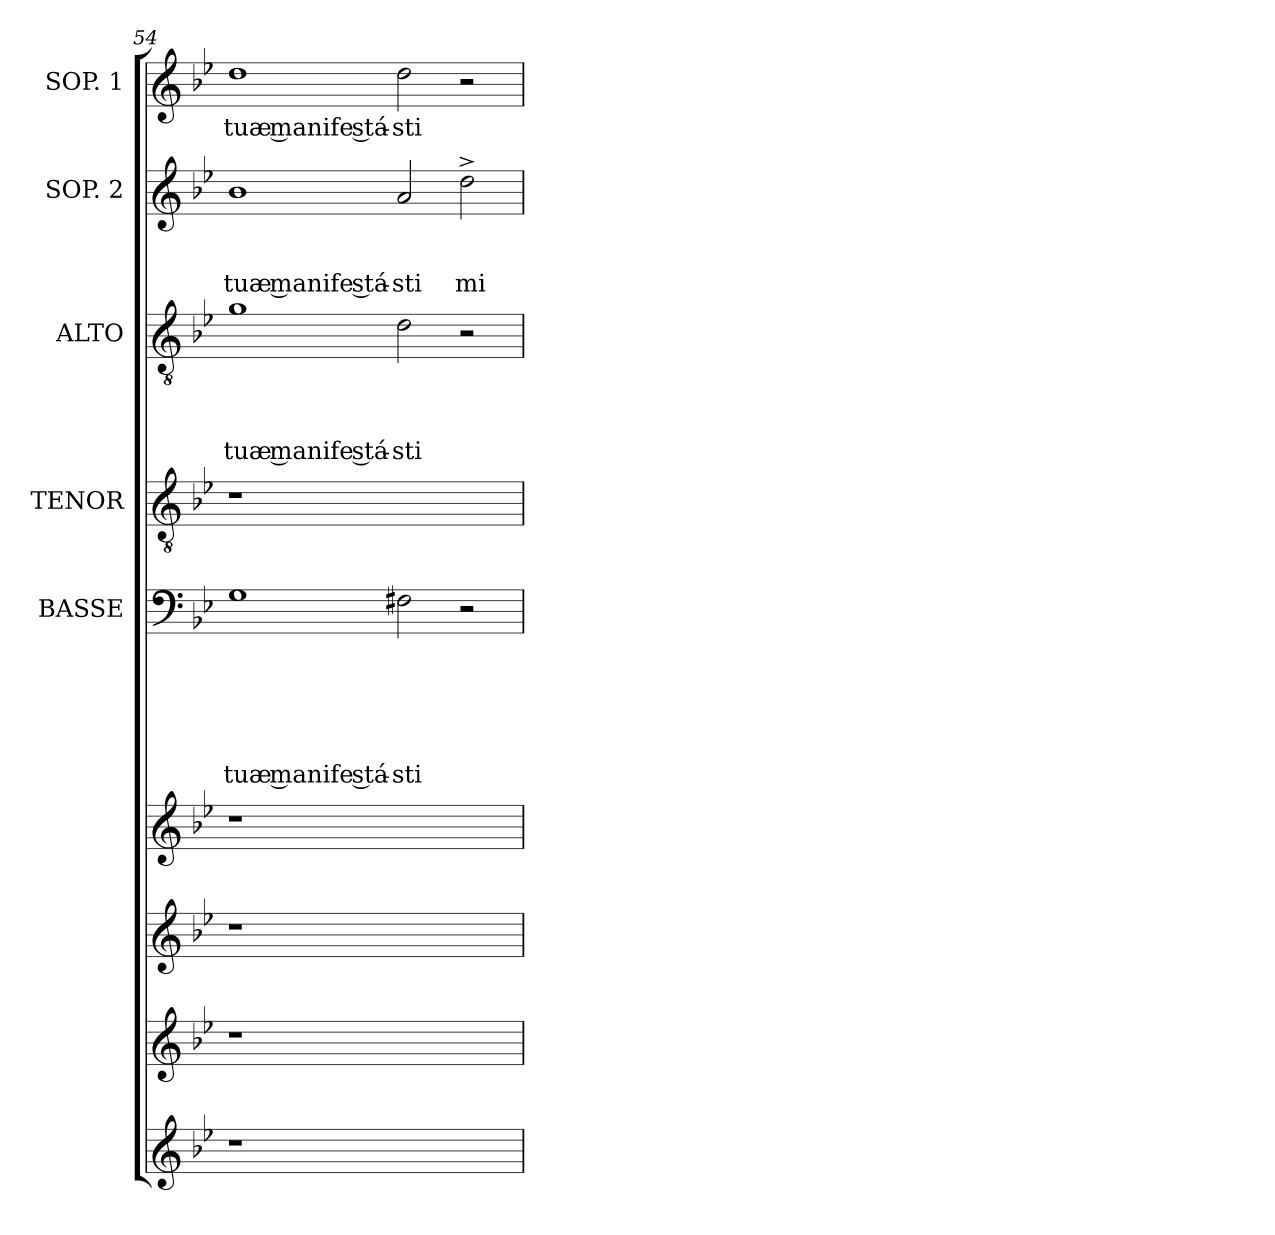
**kern	**kern	**kern	**kern	**kern	**text	**text	**text	**text	**text	**text	**kern	**kern	**text	**text	**text	**text	**kern	**text	**text	**text	**kern	**text
*part9	*part8	*part7	*part6	*part5	*part5	*part5	*part5	*part5	*part5	*part5	*part4	*part3	*part3	*part3	*part3	*part3	*part2	*part2	*part2	*part2	*part1	*part1
*staff9	*staff8	*staff7	*staff6	*staff5	*staff5	*staff5	*staff5	*staff5	*staff5	*staff5	*staff4	*staff3	*staff3	*staff3	*staff3	*staff3	*staff2	*staff2	*staff2	*staff2	*staff1	*staff1
*	*	*	*	*I"BASSE	*	*	*	*	*	*	*I"TENOR	*I"ALTO	*	*	*	*	*I"SOP. 2	*	*	*	*I"SOP. 1	*
*	*	*	*	*I'BAS.	*	*	*	*	*	*	*I'TEN.	*I'ALT.	*	*	*	*	*I'SOP. 2	*	*	*	*I'SOP. 1	*
*clefG2	*clefG2	*clefG2	*clefG2	*clefF4	*	*	*	*	*	*	*clefGv2	*clefGv2	*	*	*	*	*clefG2	*	*	*	*clefG2	*
*k[b-e-]	*k[b-e-]	*k[b-e-]	*k[b-e-]	*k[b-e-]	*	*	*	*	*	*	*k[b-e-]	*k[b-e-]	*	*	*	*	*k[b-e-]	*	*	*	*k[b-e-]	*
*B-:	*B-:	*B-:	*B-:	*B-:	*	*	*	*	*	*	*B-:	*B-:	*	*	*	*	*B-:	*	*	*	*B-:	*
=54	=54	=54	=54	=54	=54	=54	=54	=54	=54	=54	=54	=54	=54	=54	=54	=54	=54	=54	=54	=54	=54	=54
!	!	!	!	!	!	!	!	!	!	!LO:LY:b:rj	!	!	!	!	!	!LO:LY:b:rj	!	!	!	!LO:LY:b:rj	!	!LO:LY:b:rj
1r	1r	1r	1r	1G	.	.	.	.	.	tuæ manife stá-	1r	1g	.	.	.	tuæ manife stá-	1b-	.	.	tuæ manife stá-	1dd	tuæ manife stá-
!	!	!	!	!	!	!	!	!	!	!LO:LY:b	!	!	!	!	!	!LO:LY:b	!	!	!	!LO:LY:b	!	!LO:LY:b
1ryy	1ryy	1ryy	1ryy	2F#X\	.	.	.	.	.	-sti	1ryy	2d\	.	.	.	-sti	2a/	.	.	-sti	2dd\	-sti
!	!	!	!	!	!	!	!	!	!	!	!	!	!	!	!	!	!	!	!	!LO:LY:b	!	!
.	.	.	.	2r	.	.	.	.	.	.	.	2r	.	.	.	.	2dd^>\	.	.	mi-	2r	.
=	=	=	=	=	=	=	=	=	=	=	=	=	=	=	=	=	=	=	=	=	=	=
*-	*-	*-	*-	*-	*-	*-	*-	*-	*-	*-	*-	*-	*-	*-	*-	*-	*-	*-	*-	*-	*-	*-
